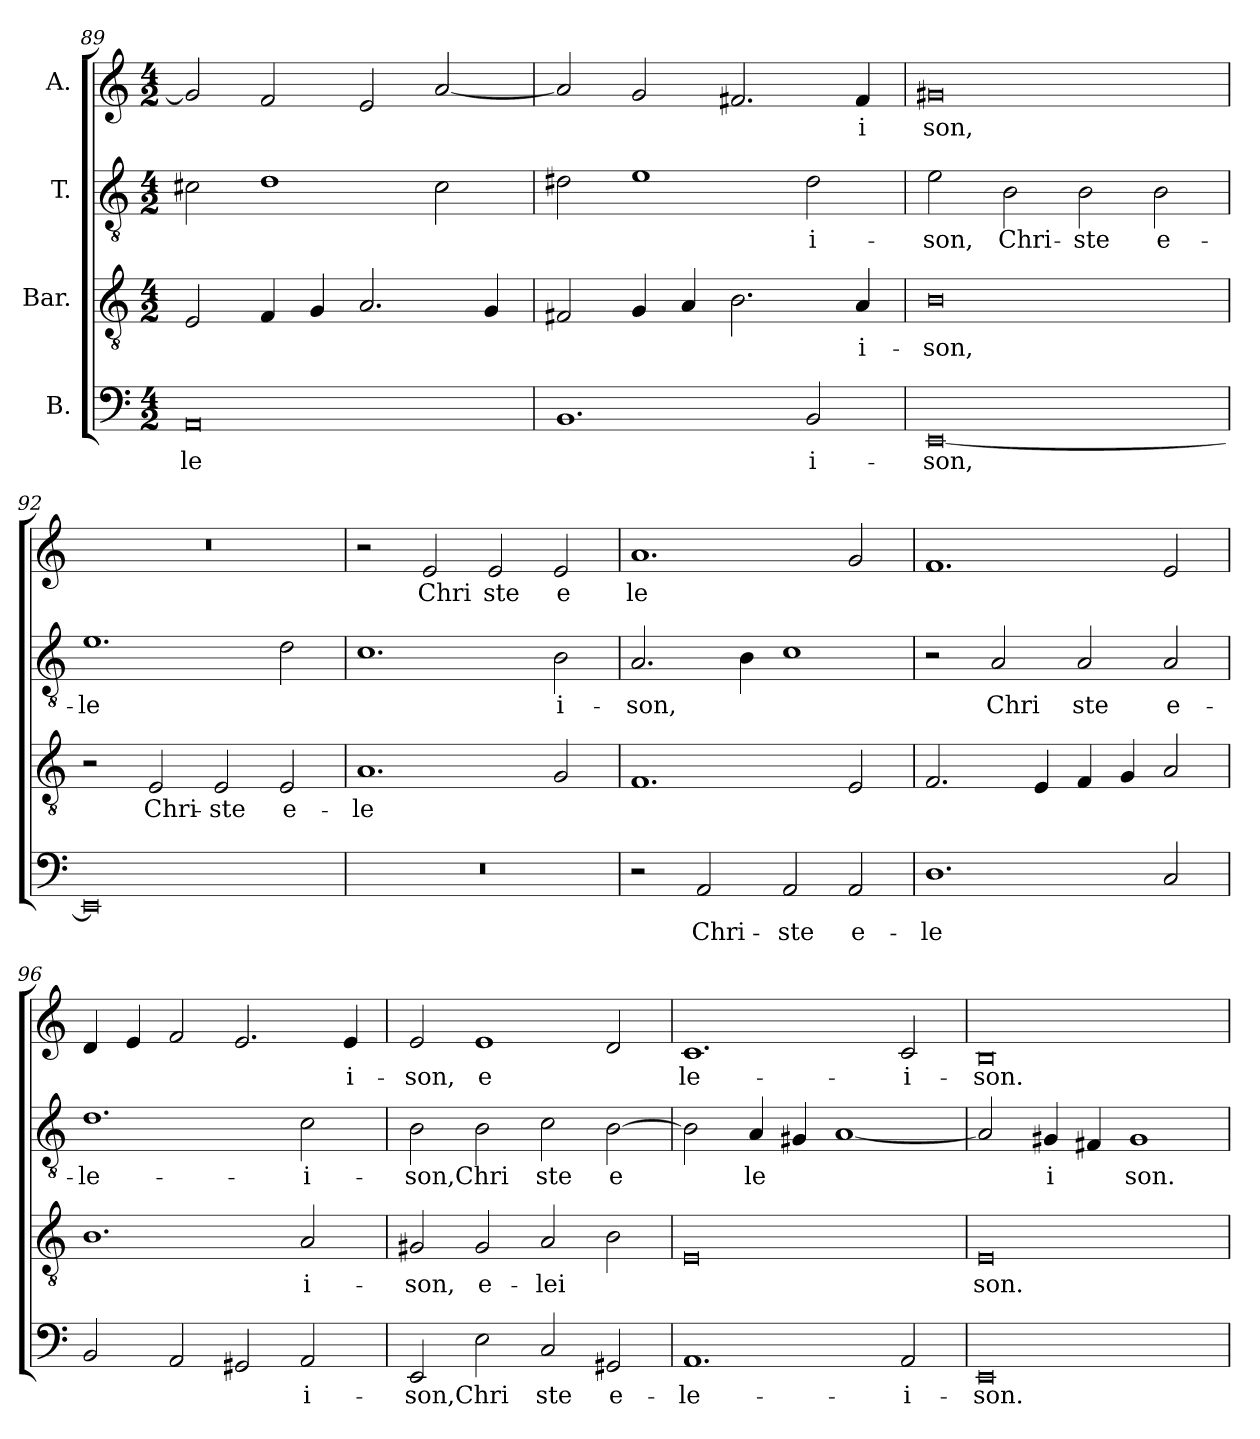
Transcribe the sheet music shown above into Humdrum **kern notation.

**kern	**text	**kern	**text	**kern	**text	**kern	**text
*part4	*part4	*part3	*part3	*part2	*part2	*part1	*part1
*staff4	*staff4	*staff3	*staff3	*staff2	*staff2	*staff1	*staff1
*I"B.	*	*I"Bar.	*	*I"T.	*	*I"A.	*
*clefF4	*	*clefGv2	*	*clefGv2	*	*clefG2	*
*k[]	*	*k[]	*	*k[]	*	*k[]	*
*C:	*	*C:	*	*C:	*	*C:	*
*M4/2	*	*M4/2	*	*M4/2	*	*M4/2	*
=89	=89	=89	=89	=89	=89	=89	=89
!	!LO:LY:b:cj	!	!LO:LY:b:cj	!	!LO:LY:b:cj	!	!LO:LY:b:cj
0AA	-le-	2E/	--	2c#X\	--	2g/]	--
!	!	!	!LO:LY:b:cj	!	!LO:LY:b:cj	!	!LO:LY:b:cj
.	.	4F/	--	1d	--	2f/	--
!	!	!	!LO:LY:b:cj	!	!	!	!
.	.	4G/	--	.	.	.	.
!	!	!	!LO:LY:b:cj	!	!	!	!LO:LY:b:cj
.	.	2.A/	--	.	.	2e/	--
!	!	!	!	!	!LO:LY:b:cj	!	!LO:LY:b:cj
.	.	.	.	2c#\	--	[>2a/	--
!	!	!	!LO:LY:b:cj	!	!	!	!
.	.	4G/	--	.	.	.	.
!!LO:PB:g=z
=90	=90	=90	=90	=90	=90	=90	=90
!	!LO:LY:b:cj	!	!LO:LY:b:cj	!	!LO:LY:b:cj	!	!LO:LY:b:cj
1.BB	--	2F#X/	--	2d#X\	--	2a/]	--
!	!	!	!LO:LY:b:cj	!	!LO:LY:b:cj	!	!LO:LY:b:cj
.	.	4G/	--	1e	--	2g/	--
!	!	!	!LO:LY:b:cj	!	!	!	!
.	.	4A/	--	.	.	.	.
!	!	!	!LO:LY:b:cj	!	!	!	!LO:LY:b:cj
.	.	2.B\	--	.	.	2.f#X/	--
!	!LO:LY:b:cj	!	!	!	!LO:LY:b:cj	!	!
2BB/	-i-	.	.	2d#\	-i-	.	.
!	!	!	!LO:LY:b:cj	!	!	!	!LO:LY:b:cj
.	.	4A/	-i-	.	.	4f#/	-i
=91	=91	=91	=91	=91	=91	=91	=91
!	!LO:LY:b:cj	!	!LO:LY:b:cj	!	!LO:LY:b:cj	!	!LO:LY:b:cj
[<0EE	-son,	0B	-son,	2e\	-son,	0g#X	son,
!	!	!	!	!	!LO:LY:b:cj	!	!
.	.	.	.	2B\	Chri-	.	.
!	!	!	!	!	!LO:LY:b:cj	!	!
.	.	.	.	2B\	-ste	.	.
!	!	!	!	!	!LO:LY:b:cj	!	!
.	.	.	.	2B\	e-	.	.
=92	=92	=92	=92	=92	=92	=92	=92
!	!LO:LY:b:cj	!	!	!	!LO:LY:b:cj	!	!
0EE]	.	2r	.	1.e	-le-	0r	.
!	!	!	!LO:LY:b:cj	!	!	!	!
.	.	2E/	Chri-	.	.	.	.
!	!	!	!LO:LY:b:cj	!	!	!	!
.	.	2E/	-ste	.	.	.	.
!	!	!	!LO:LY:b:cj	!	!LO:LY:b:cj	!	!
.	.	2E/	e-	2d\	--	.	.
=93	=93	=93	=93	=93	=93	=93	=93
!	!	!	!LO:LY:b:cj	!	!LO:LY:b:cj	!	!
0r	.	1.A	-le-	1.c	--	2r	.
!	!	!	!	!	!	!	!LO:LY:b:cj
.	.	.	.	.	.	2e/	Chri
!	!	!	!	!	!	!	!LO:LY:b:cj
.	.	.	.	.	.	2e/	ste
!	!	!	!LO:LY:b:cj	!	!LO:LY:b:cj	!	!LO:LY:b:cj
.	.	2G/	--	2B\	-i-	2e/	e
=94	=94	=94	=94	=94	=94	=94	=94
!	!	!	!LO:LY:b:cj	!	!LO:LY:b:cj	!	!LO:LY:b:cj
2r	.	1.F	--	2.A/	-son,	1.a	le
!	!LO:LY:b:cj	!	!	!	!	!	!
2AA/	Chri-	.	.	.	.	.	.
!	!	!	!	!	!LO:LY:b:cj	!	!
.	.	.	.	4B\	.	.	.
!	!LO:LY:b:cj	!	!	!	!LO:LY:b:cj	!	!
2AA/	-ste	.	.	1c	.	.	.
!	!LO:LY:b:cj	!	!LO:LY:b:cj	!	!	!	!LO:LY:b:cj
2AA/	e-	2E/	--	.	.	2g/	.
!!LO:LB:g=z
=95	=95	=95	=95	=95	=95	=95	=95
!	!LO:LY:b:cj	!	!LO:LY:b:cj	!	!	!	!LO:LY:b:cj
1.D	-le-	2.F/	--	2r	.	1.f	.
!	!	!	!	!	!LO:LY:b:cj	!	!
.	.	.	.	2A/	Chri	.	.
!	!	!	!LO:LY:b:cj	!	!	!	!
.	.	4E/	--	.	.	.	.
!	!	!	!LO:LY:b:cj	!	!LO:LY:b:cj	!	!
.	.	4F/	--	2A/	ste	.	.
!	!	!	!LO:LY:b:cj	!	!	!	!
.	.	4G/	--	.	.	.	.
!	!LO:LY:b:cj	!	!LO:LY:b:cj	!	!LO:LY:b:cj	!	!LO:LY:b:cj
2C/	--	2A/	--	2A/	e-	2e/	.
=96	=96	=96	=96	=96	=96	=96	=96
!	!LO:LY:b:cj	!	!LO:LY:b:cj	!	!LO:LY:b:cj	!	!LO:LY:b:cj
2BB/	--	1.B	--	1.d	-le-	4d/	.
!	!	!	!	!	!	!	!LO:LY:b:cj
.	.	.	.	.	.	4e/	.
!	!LO:LY:b:cj	!	!	!	!	!	!LO:LY:b:cj
2AA/	--	.	.	.	.	2f/	.
!	!LO:LY:b:cj	!	!	!	!	!	!LO:LY:b:cj
2GG#X/	--	.	.	.	.	2.e/	.
!	!LO:LY:b:cj	!	!LO:LY:b:cj	!	!LO:LY:b:cj	!	!
2AA/	-i-	2A/	-i-	2c\	-i-	.	.
!	!	!	!	!	!	!	!LO:LY:b:cj
.	.	.	.	.	.	4e/	i-
=97	=97	=97	=97	=97	=97	=97	=97
!	!LO:LY:b:cj	!	!LO:LY:b:cj	!	!LO:LY:b:cj	!	!LO:LY:b:cj
2EE/	-son,Chri-	2G#X/	-son,	2B\	-son,Chri-	2e/	-son,
!	!LO:LY:b:cj	!	!LO:LY:b:cj	!	!LO:LY:b:cj	!	!LO:LY:b:cj
2E\	--	2G#/	e-	2B\	--	1e	e-
!	!LO:LY:b:cj	!	!LO:LY:b:cj	!	!LO:LY:b:cj	!	!
2C/	-ste	2A/	-lei-	2c\	-ste	.	.
!	!LO:LY:b:cj	!	!LO:LY:b:cj	!	!LO:LY:b:cj	!	!LO:LY:b:cj
2GG#X/	e-	2B\	--	[>2B\	e-	2d/	--
=98	=98	=98	=98	=98	=98	=98	=98
!	!LO:LY:b:cj	!	!LO:LY:b:cj	!	!LO:LY:b:cj	!	!LO:LY:b:cj
1.AA	-le-	0E	--	2B\]	--	1.c	-le-
!	!	!	!	!	!LO:LY:b:cj	!	!
.	.	.	.	4A/	-le-	.	.
!	!	!	!	!	!LO:LY:b:cj	!	!
.	.	.	.	4G#X/	--	.	.
!	!	!	!	!	!LO:LY:b:cj	!	!
.	.	.	.	[<1A	--	.	.
!	!LO:LY:b:cj	!	!	!	!	!	!LO:LY:b:cj
2AA/	-i-	.	.	.	.	2c/	-i-
=99	=99	=99	=99	=99	=99	=99	=99
!	!LO:LY:b:cj	!	!LO:LY:b:cj	!	!LO:LY:b:cj	!	!LO:LY:b:cj
0EE	-son.	0E	-son.	2A/]	--	0B	-son.
!	!	!	!	!	!LO:LY:b:cj	!	!
.	.	.	.	4G#X/	-i-	.	.
!	!	!	!	!	!LO:LY:b:cj	!	!
.	.	.	.	4F#X/	--	.	.
!	!	!	!	!	!LO:LY:b:cj	!	!
.	.	.	.	1G#	-son.	.	.
=	=	=	=	=	=	=	=
*-	*-	*-	*-	*-	*-	*-	*-
